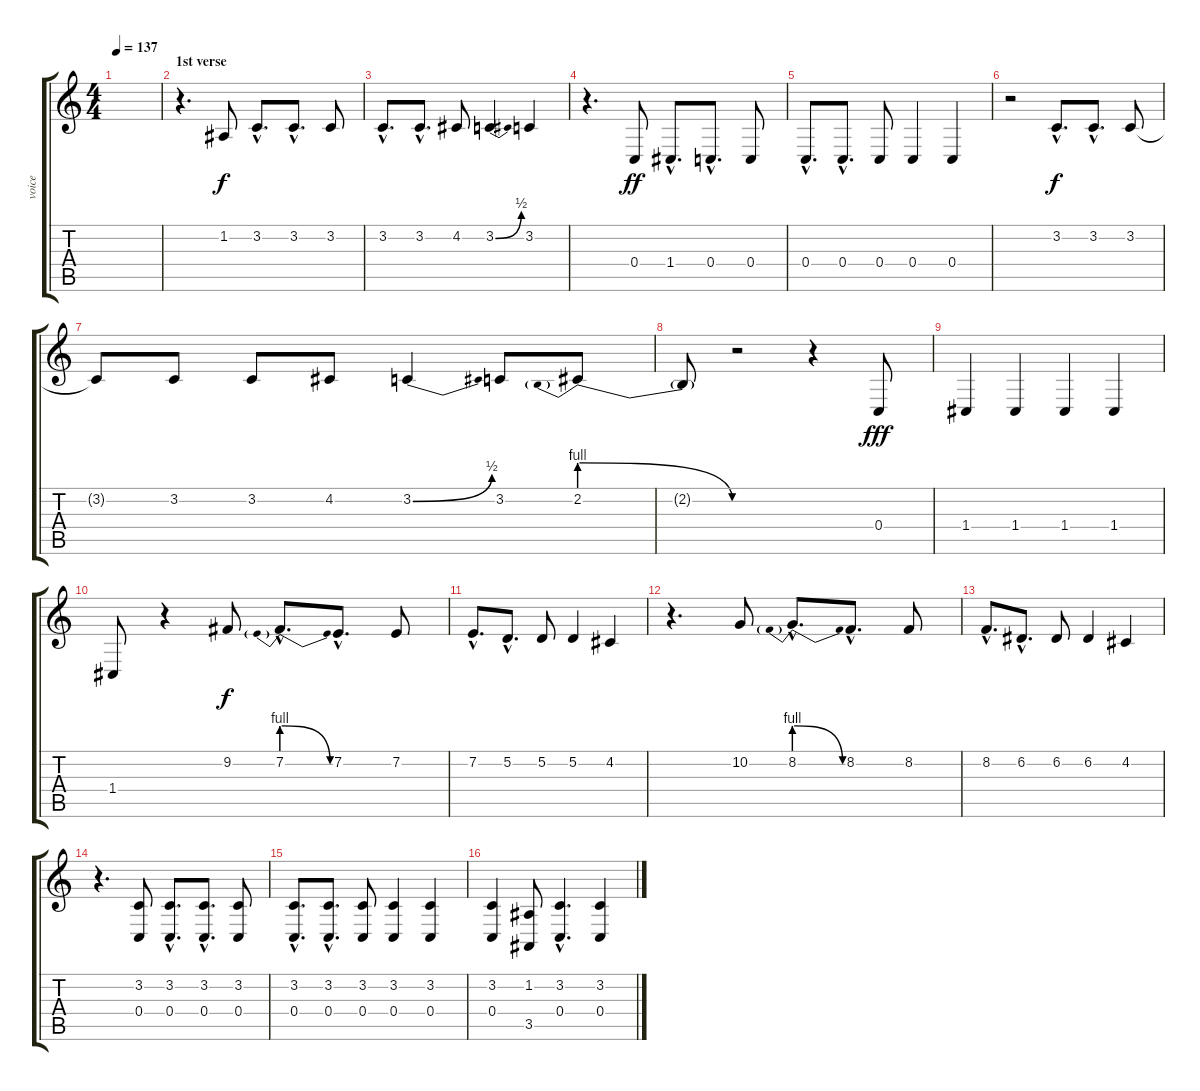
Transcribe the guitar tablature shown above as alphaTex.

\track ("voice" "voice") {instrument cello}
\staff {score tabs}
\tuning (D4 A3 F3 C3 G2 C2) {hide}
\ts (4 4)
\tempo 137
\clef g2
\ks c
|
\section ("" "1st verse")
r.4{d instrument cello} 1.2.8 3.2{hac}.8{d} 3.2{hac}.8{d} 3.2.8 |
3.2{hac}.8{d} 3.2{hac}.8{d} 4.2.8 3.2{be (bend 0 0 60 2)}.4 3.2.4 |
r.4{d} 0.4.8{dy ff} 1.4{hac}.8{d} 0.4{hac}.8{d} 0.4.8 |
0.4{hac}.8{d} 0.4{hac}.8{d} 0.4.8 0.4.4 0.4.4 |
r.2 3.2{hac}.8{d dy f} 3.2{hac}.8{d} 3.2.8 |
3.2{t}.8 3.2.8 3.2.8 4.2.8 3.2{be (bend 0 0 60 2)}.4 3.2.8 2.2{be (prebendrelease 0 4 60 0)}.8 |
2.2{t}.8 r.2 r.4 0.4.8{dy fff} |
1.4.4 1.4.4 1.4.4 1.4.4 |
1.4.8 r.4 9.2.8{dy f} 7.2{be (prebendrelease 0 4 60 0) hac}.8{d} 7.2{hac}.8{d} 7.2.8 |
7.2{hac}.8{d} 5.2{hac}.8{d} 5.2.8 5.2.4 4.2.4 |
r.4{d} 10.2.8 8.2{be (prebendrelease 0 4 60 0) hac}.8{d} 8.2{hac}.8{d} 8.2.8 |
8.2{hac}.8{d} 6.2{hac}.8{d} 6.2.8 6.2.4 4.2.4 |
r.4{d} (3.2 0.4).8 (3.2{hac} 0.4{hac}).8{d} (3.2{hac} 0.4{hac}).8{d} (3.2 0.4).8 |
(3.2{hac} 0.4{hac}).8{d} (3.2{hac} 0.4{hac}).8{d} (3.2 0.4).8 (3.2 0.4).4 (3.2 0.4).4 |
(3.2 0.4).4 (1.2 3.5).8 (3.2{hac} 0.4{hac}).4{d} (3.2 0.4).4
